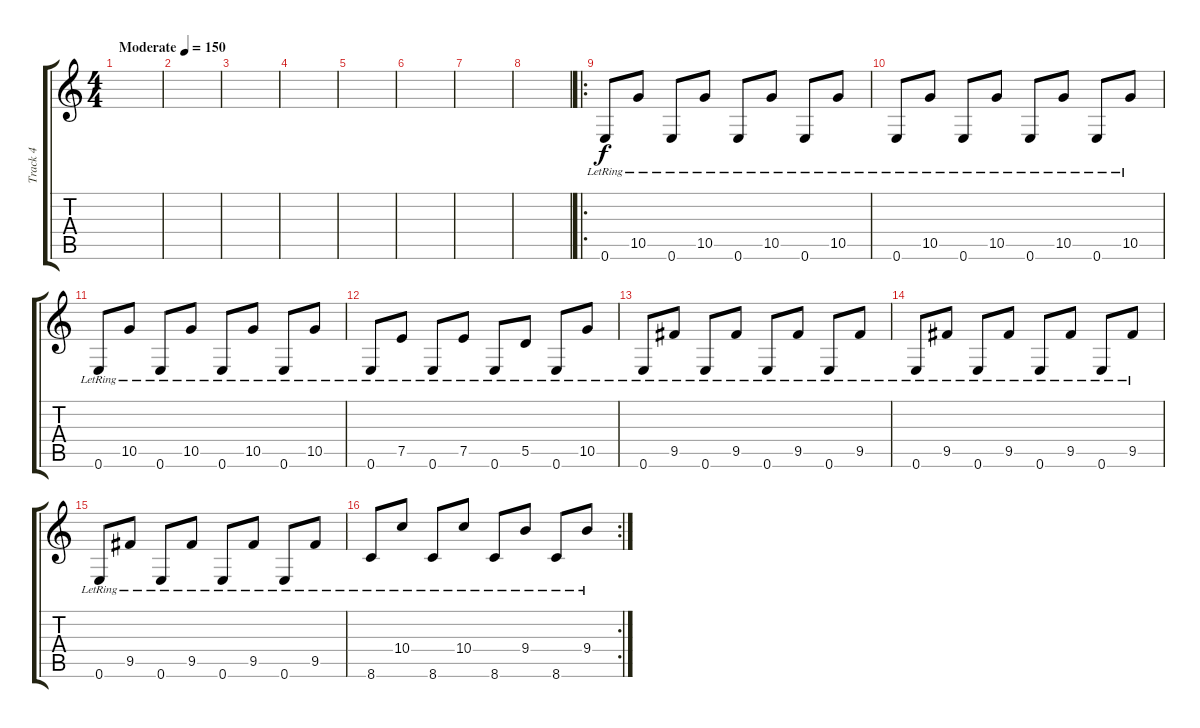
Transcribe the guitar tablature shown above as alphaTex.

\track ("Track 4" "Track 4") {instrument overdrivenguitar}
\staff {score tabs}
\tuning (E4 B3 G3 D3 A2 E2) {hide}
\ts (4 4)
\tempo (150 "Moderate")
\clef g2
\ks c
|
|
|
|
|
|
|
|
\ro
0.6{lr}.8 10.5{lr}.8 0.6{lr}.8 10.5{lr}.8 0.6{lr}.8 10.5{lr}.8 0.6{lr}.8 10.5{lr}.8 |
0.6{lr}.8 10.5{lr}.8 0.6{lr}.8 10.5{lr}.8 0.6{lr}.8 10.5{lr}.8 0.6{lr}.8 10.5{lr}.8 |
0.6{lr}.8 10.5{lr}.8 0.6{lr}.8 10.5{lr}.8 0.6{lr}.8 10.5{lr}.8 0.6{lr}.8 10.5{lr}.8 |
0.6{lr}.8 7.5{lr}.8 0.6{lr}.8 7.5{lr}.8 0.6{lr}.8 5.5{lr}.8 0.6{lr}.8 10.5{lr}.8 |
0.6{lr}.8 9.5{lr}.8 0.6{lr}.8 9.5{lr}.8 0.6{lr}.8 9.5{lr}.8 0.6{lr}.8 9.5{lr}.8 |
0.6{lr}.8 9.5{lr}.8 0.6{lr}.8 9.5{lr}.8 0.6{lr}.8 9.5{lr}.8 0.6{lr}.8 9.5{lr}.8 |
0.6{lr}.8 9.5{lr}.8 0.6{lr}.8 9.5{lr}.8 0.6{lr}.8 9.5{lr}.8 0.6{lr}.8 9.5{lr}.8 |
\rc 2
8.6{lr}.8 10.4{lr}.8 8.6{lr}.8 10.4{lr}.8 8.6{lr}.8 9.4{lr}.8 8.6{lr}.8 9.4{lr}.8
